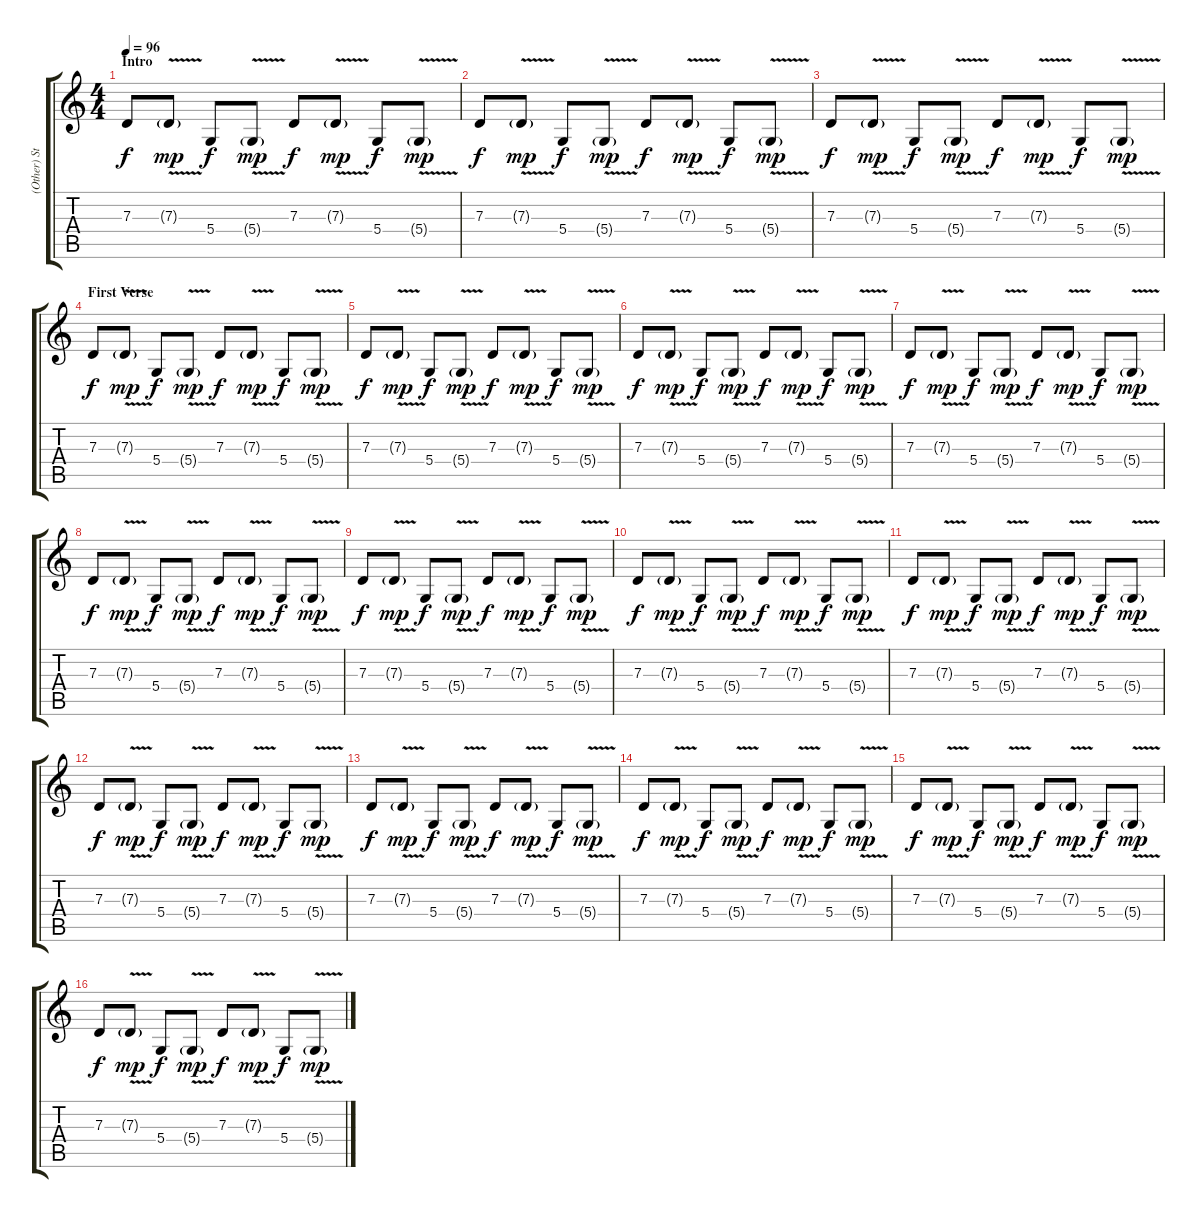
\track ("(Other) Strange Synth" "(Other) St") {instrument vibraphone}
\staff {score tabs}
\tuning (E4 B3 G3 D3 A2 E2) {hide}
\ts (4 4)
\section ("" "Intro")
\tempo 96
\clef g2
\ks c
7.3.8{dy f volume 4 instrument vibraphone} 7.3{v g}.8{dy mp} 5.4.8{dy f} 5.4{v g}.8{dy mp} 7.3.8{dy f} 7.3{v g}.8{dy mp} 5.4.8{dy f} 5.4{v g}.8{dy mp} |
7.3.8{dy f} 7.3{v g}.8{dy mp} 5.4.8{dy f} 5.4{v g}.8{dy mp} 7.3.8{dy f} 7.3{v g}.8{dy mp} 5.4.8{dy f} 5.4{v g}.8{dy mp} |
7.3.8{dy f} 7.3{v g}.8{dy mp} 5.4.8{dy f} 5.4{v g}.8{dy mp} 7.3.8{dy f} 7.3{v g}.8{dy mp} 5.4.8{dy f} 5.4{v g}.8{dy mp} |
\section ("" "First Verse")
7.3.8{dy f} 7.3{v g}.8{dy mp} 5.4.8{dy f} 5.4{v g}.8{dy mp} 7.3.8{dy f} 7.3{v g}.8{dy mp} 5.4.8{dy f} 5.4{v g}.8{dy mp} |
7.3.8{dy f} 7.3{v g}.8{dy mp} 5.4.8{dy f} 5.4{v g}.8{dy mp} 7.3.8{dy f} 7.3{v g}.8{dy mp} 5.4.8{dy f} 5.4{v g}.8{dy mp} |
7.3.8{dy f} 7.3{v g}.8{dy mp} 5.4.8{dy f} 5.4{v g}.8{dy mp} 7.3.8{dy f} 7.3{v g}.8{dy mp} 5.4.8{dy f} 5.4{v g}.8{dy mp} |
7.3.8{dy f} 7.3{v g}.8{dy mp} 5.4.8{dy f} 5.4{v g}.8{dy mp} 7.3.8{dy f} 7.3{v g}.8{dy mp} 5.4.8{dy f} 5.4{v g}.8{dy mp} |
7.3.8{dy f} 7.3{v g}.8{dy mp} 5.4.8{dy f} 5.4{v g}.8{dy mp} 7.3.8{dy f} 7.3{v g}.8{dy mp} 5.4.8{dy f} 5.4{v g}.8{dy mp} |
7.3.8{dy f} 7.3{v g}.8{dy mp} 5.4.8{dy f} 5.4{v g}.8{dy mp} 7.3.8{dy f} 7.3{v g}.8{dy mp} 5.4.8{dy f} 5.4{v g}.8{dy mp} |
7.3.8{dy f} 7.3{v g}.8{dy mp} 5.4.8{dy f} 5.4{v g}.8{dy mp} 7.3.8{dy f} 7.3{v g}.8{dy mp} 5.4.8{dy f} 5.4{v g}.8{dy mp} |
7.3.8{dy f} 7.3{v g}.8{dy mp} 5.4.8{dy f} 5.4{v g}.8{dy mp} 7.3.8{dy f} 7.3{v g}.8{dy mp} 5.4.8{dy f} 5.4{v g}.8{dy mp} |
7.3.8{dy f} 7.3{v g}.8{dy mp} 5.4.8{dy f} 5.4{v g}.8{dy mp} 7.3.8{dy f} 7.3{v g}.8{dy mp} 5.4.8{dy f} 5.4{v g}.8{dy mp} |
7.3.8{dy f} 7.3{v g}.8{dy mp} 5.4.8{dy f} 5.4{v g}.8{dy mp} 7.3.8{dy f} 7.3{v g}.8{dy mp} 5.4.8{dy f} 5.4{v g}.8{dy mp} |
7.3.8{dy f} 7.3{v g}.8{dy mp} 5.4.8{dy f} 5.4{v g}.8{dy mp} 7.3.8{dy f} 7.3{v g}.8{dy mp} 5.4.8{dy f} 5.4{v g}.8{dy mp} |
7.3.8{dy f} 7.3{v g}.8{dy mp} 5.4.8{dy f} 5.4{v g}.8{dy mp} 7.3.8{dy f} 7.3{v g}.8{dy mp} 5.4.8{dy f} 5.4{v g}.8{dy mp} |
7.3.8{dy f} 7.3{v g}.8{dy mp} 5.4.8{dy f} 5.4{v g}.8{dy mp} 7.3.8{dy f} 7.3{v g}.8{dy mp} 5.4.8{dy f} 5.4{v g}.8{dy mp}
